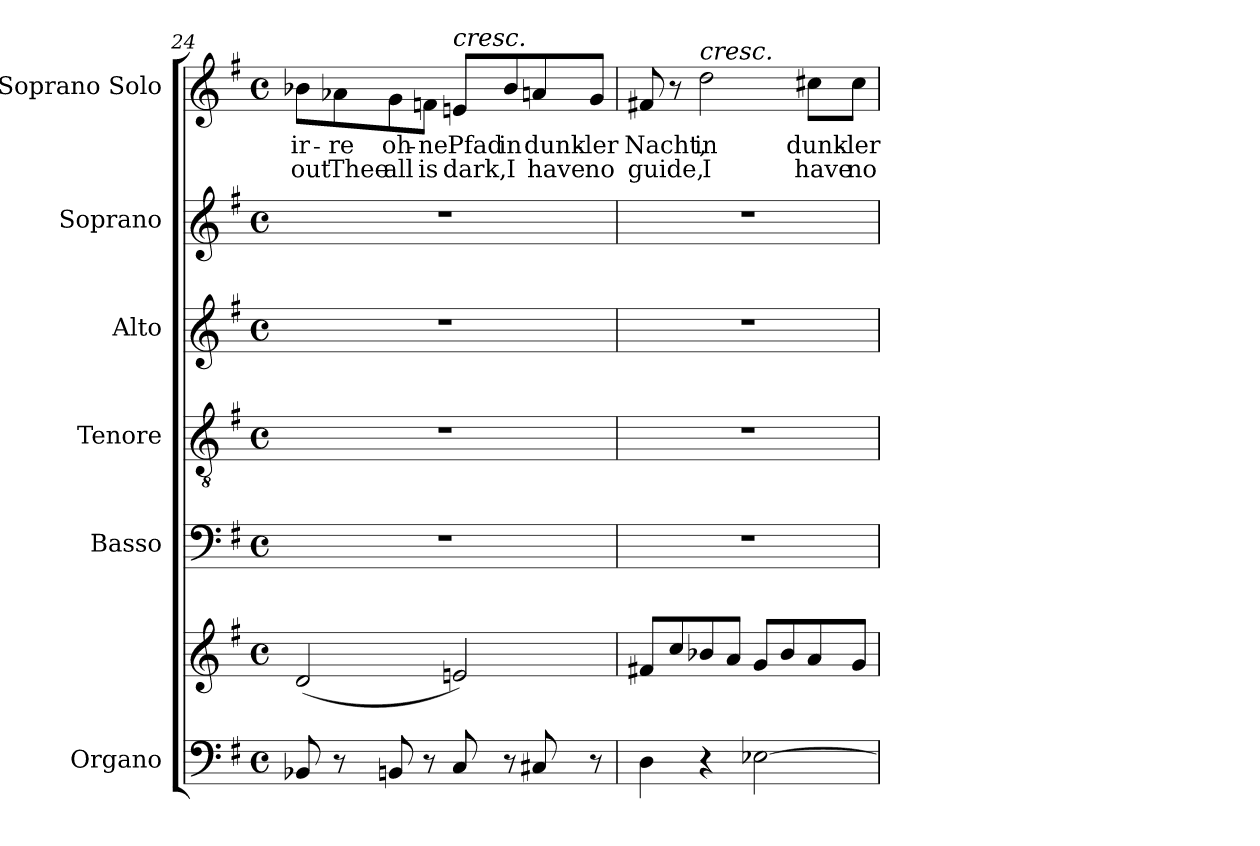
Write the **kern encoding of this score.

**kern	**kern	**kern	**kern	**kern	**kern	**kern	**text	**text
*part6	*part6	*part5	*part4	*part3	*part2	*part1	*part1	*part1
*staff7	*staff6	*staff5	*staff4	*staff3	*staff2	*staff1	*staff1	*staff1
*I"Organo	*	*I"Basso	*I"Tenore	*I"Alto	*I"Soprano	*I"Soprano Solo	*	*
*clefF4	*clefG2	*clefF4	*clefGv2	*clefG2	*clefG2	*clefG2	*	*
*k[f#]	*k[f#]	*k[f#]	*k[f#]	*k[f#]	*k[f#]	*k[f#]	*	*
*M4/4	*M4/4	*M4/4	*M4/4	*M4/4	*M4/4	*M4/4	*	*
*met(c)	*met(c)	*met(c)	*met(c)	*met(c)	*met(c)	*met(c)	*	*
=24	=24	=24	=24	=24	=24	=24	=24	=24
!	!	!	!	!	!	!	!LO:LY:b	!LO:LY:b
8BB-X/	(<2d/	1r	1r	1r	1r	8b-X\L	ir-	out
!	!	!	!	!	!	!	!LO:LY:b	!LO:LY:b
8r	.	.	.	.	.	8a-X\	-re	Thee
!	!	!	!	!	!	!	!LO:LY:b	!LO:LY:b
8BBn/	.	.	.	.	.	8g\	oh-	all
!	!	!	!	!	!	!	!LO:LY:b	!LO:LY:b
8r	.	.	.	.	.	8fn\J	-ne	is
!	!	!	!	!	!	!LO:TX:a:i:t=cresc.	!	!
!	!	!	!	!	!	!	!LO:LY:b	!LO:LY:b
8C/	2en/)	.	.	.	.	8en/L	Pfad	dark,
!	!	!	!	!	!	!	!LO:LY:b	!LO:LY:b
8r	.	.	.	.	.	8b-/	in	I
!	!	!	!	!	!	!	!LO:LY:b	!LO:LY:b
8C#X/	.	.	.	.	.	8an/	dunk-	have
!	!	!	!	!	!	!	!LO:LY:b	!LO:LY:b
8r	.	.	.	.	.	8g/J	-ler	no
!!LO:LB:g=z
=25	=25	=25	=25	=25	=25	=25	=25	=25
!	!	!	!	!	!	!	!LO:LY:b	!LO:LY:b
4D\	8f#X/L	1r	1r	1r	1r	8f#X/	Nacht,	guide,
.	8cc/	.	.	.	.	8r	.	.
!	!	!	!	!	!	!LO:TX:a:i:t=cresc.	!	!
!	!	!	!	!	!	!	!LO:LY:b	!LO:LY:b
4r	8b-X/	.	.	.	.	2dd\	in	I
.	8a/J	.	.	.	.	.	.	.
[2E-X\	8g/L	.	.	.	.	.	.	.
.	8b-/	.	.	.	.	.	.	.
!	!	!	!	!	!	!	!LO:LY:b	!LO:LY:b
.	8a/	.	.	.	.	8cc#X\L	dunk-	have
!	!	!	!	!	!	!	!LO:LY:b	!LO:LY:b
.	8g/J	.	.	.	.	8cc#\J	-ler	no
=	=	=	=	=	=	=	=	=
*-	*-	*-	*-	*-	*-	*-	*-	*-
